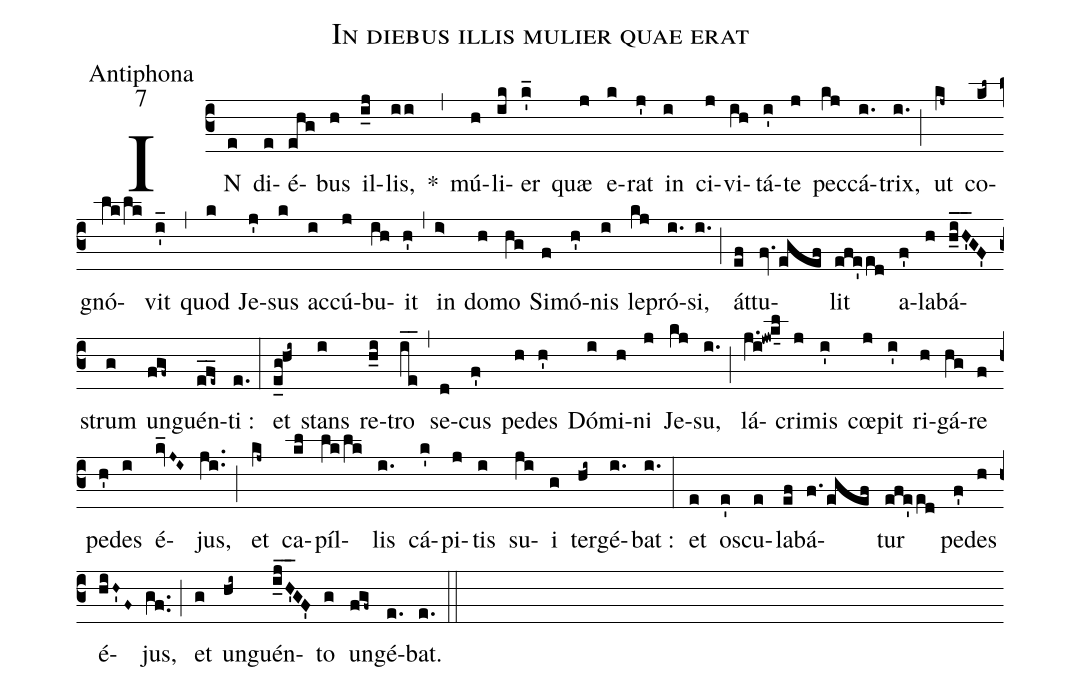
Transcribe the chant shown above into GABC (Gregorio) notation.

name:In diebus illis mulier quae erat;
office-part:Antiphona;
mode:7;
%%
(c3) IN(e) di(e)é(ehg)bus(h) il(i_j)lis,(ii) *(,) mú(h)li(ik)er(k_') quæ(j) e(k)rat(j') in(i) ci(j)vi(ih)tá(i')te(j) pec(kj)cá(i.)trix,(i.) (;) ut(kj~) co([oll:1{1]kl~)gnó(lk/lk[oll:}])vit(i'_) (,) quod(k) Je(j')sus(k) ac(i)cú(j)bu(ih)it(h') (,) in(i>) do(h)mo(hg) Si(f)mó(h')nis(i) le(kj)pró(i.)si,(i.) (;) át(ef)tu(fv./egef)lit(efe'ed) a(f')la(h)bá(h_iH'___GF')strum(g) un(fgf~)guén(ef__e~)ti :(e.) (:) et(e_g!hi~) stans(i) re(h_i)tro(ie__) (,) se(d)cus(f') pe(h)des(h') Dó(i)mi(h)ni(j) Je(kj)su,(i.) (;) lá(j.i!jw!k_05l)cri(j)mis(i') cœ(j)pit(i') ri(h)gá(hg)re(f) pe(h')des(i) é(kv_J~I~)jus,(ji..) (;) et(kj~) ca([oll:1{1]kl)píl(lk/lk[oll:}])lis(i.) cá(k')pi(j)tis(i) su(ji)i(g) ter(hi~)gé(i.)bat :(i.) (:) et(e) o(e')scu(e)la(ef)bá(f./egef)tur(efe'ed) pe(f')des(h) é(hiH'~F~)jus,(gf..) (;) et(g) un(hi~)guén(i_jH'__GF')to(g) un(fgf~)gé(e.)bat.(e.) (::)
